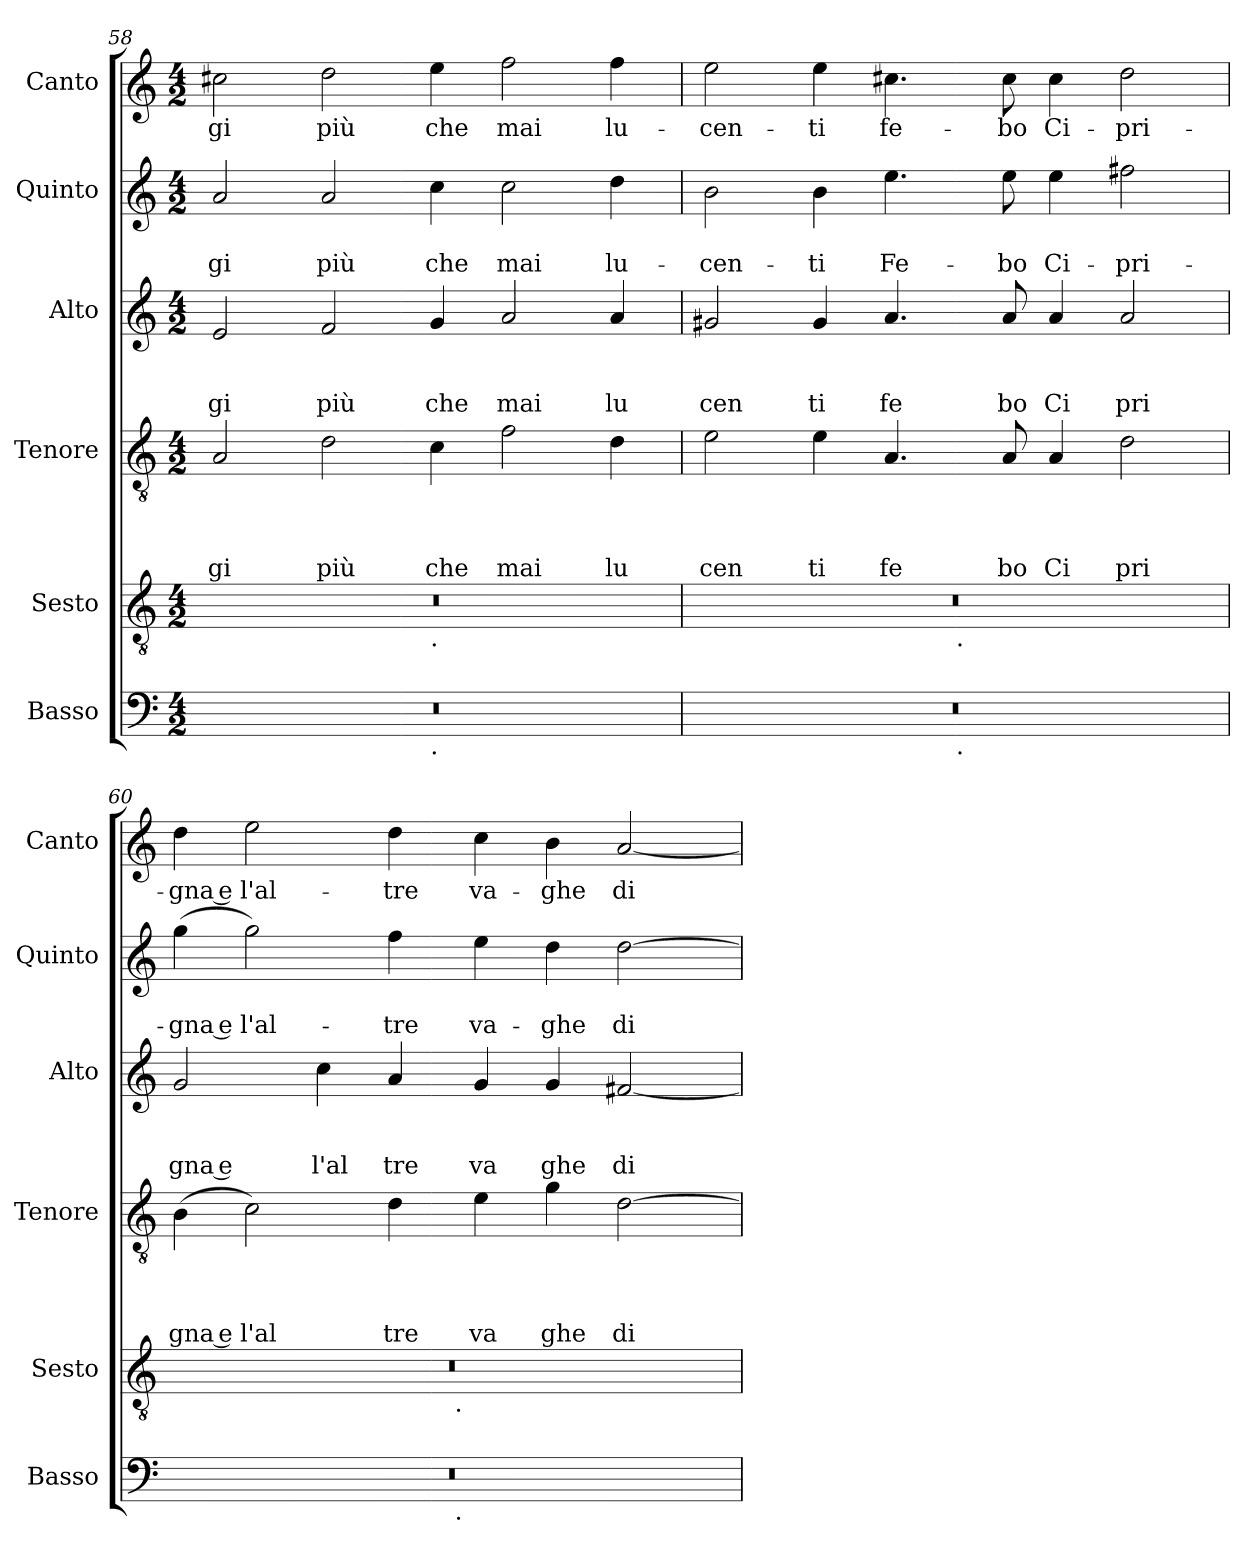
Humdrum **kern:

**kern	**kern	**kern	**text	**text	**text	**text	**kern	**text	**text	**text	**kern	**text	**text	**kern	**text
*part6	*part5	*part4	*part4	*part4	*part4	*part4	*part3	*part3	*part3	*part3	*part2	*part2	*part2	*part1	*part1
*staff6	*staff5	*staff4	*staff4	*staff4	*staff4	*staff4	*staff3	*staff3	*staff3	*staff3	*staff2	*staff2	*staff2	*staff1	*staff1
*I"Basso	*I"Sesto	*I"Tenore	*	*	*	*	*I"Alto	*	*	*	*I"Quinto	*	*	*I"Canto	*
*I'Basso	*I'Sesto	*I'Tenore	*	*	*	*	*I'Alto	*	*	*	*I'Quinto	*	*	*I'Canto	*
*clefF4	*clefGv2	*clefGv2	*	*	*	*	*clefG2	*	*	*	*clefG2	*	*	*clefG2	*
*k[]	*k[]	*k[]	*	*	*	*	*k[]	*	*	*	*k[]	*	*	*k[]	*
*C:	*C:	*C:	*	*	*	*	*C:	*	*	*	*C:	*	*	*C:	*
*M4/2	*M4/2	*M4/2	*	*	*	*	*M4/2	*	*	*	*M4/2	*	*	*M4/2	*
=58	=58	=58	=58	=58	=58	=58	=58	=58	=58	=58	=58	=58	=58	=58	=58
!	!	!	!	!	!	!LO:LY:b	!	!	!	!LO:LY:b	!	!	!LO:LY:b	!	!LO:LY:b
*^	*^	*	*	*	*	*	*	*	*	*	*	*	*	*	*
0r	1ryy	0r	1ryy	2A/	.	.	.	gi	2e/	.	.	gi	2a/	.	-gi	2cc#X\	-gi
!	!	!	!	!	!	!	!	!LO:LY:b	!	!	!	!LO:LY:b	!	!	!LO:LY:b	!	!LO:LY:b
.	.	.	.	2d\	.	.	.	più	2f/	.	.	più	2a/	.	più	2dd\	più
!	!	!	!LO:TX:b:t=.	!	!	!	!	!	!	!	!	!	!	!	!	!	!
!	!LO:TX:b:t=.	!	!	!	!	!	!	!	!	!	!	!	!	!	!	!	!
!	!	!	!	!	!	!	!	!LO:LY:b	!	!	!	!LO:LY:b	!	!	!LO:LY:b	!	!LO:LY:b
.	1ryy	.	1ryy	4c\	.	.	.	che	4g/	.	.	che	4cc\	.	che	4ee\	che
!	!	!	!	!	!	!	!	!LO:LY:b	!	!	!	!LO:LY:b	!	!	!LO:LY:b	!	!LO:LY:b
.	.	.	.	2f\	.	.	.	mai	2a/	.	.	mai	2cc\	.	mai	2ff\	mai
!	!	!	!	!	!	!	!	!LO:LY:b	!	!	!	!LO:LY:b	!	!	!LO:LY:b	!	!LO:LY:b
.	.	.	.	4d\	.	.	.	lu	4a/	.	.	lu	4dd\	.	lu-	4ff\	lu-
=59	=59	=59	=59	=59	=59	=59	=59	=59	=59	=59	=59	=59	=59	=59	=59	=59	=59
!	!	!	!	!	!	!	!	!LO:LY:b	!	!	!	!LO:LY:b	!	!	!LO:LY:b	!	!LO:LY:b
0r	1ryy	0r	1ryy	2e\	.	.	.	cen	2g#X/	.	.	cen	2b\	.	-cen-	2ee\	-cen-
!	!	!	!	!	!	!	!	!LO:LY:b	!	!	!	!LO:LY:b	!	!	!LO:LY:b	!	!LO:LY:b
.	.	.	.	4e\	.	.	.	ti	4g#/	.	.	ti	4b\	.	-ti	4ee\	-ti
!	!	!	!	!	!	!	!	!LO:LY:b	!	!	!	!LO:LY:b	!	!	!LO:LY:b	!	!LO:LY:b
.	.	.	.	4.A/	.	.	.	fe	4.a/	.	.	fe	4.ee\	.	Fe-	4.cc#X\	fe-
!	!	!	!LO:TX:b:t=.	!	!	!	!	!	!	!	!	!	!	!	!	!	!
!	!LO:TX:b:t=.	!	!	!	!	!	!	!	!	!	!	!	!	!	!	!	!
.	1ryy	.	1ryy	.	.	.	.	.	.	.	.	.	.	.	.	.	.
!	!	!	!	!	!	!	!	!LO:LY:b	!	!	!	!LO:LY:b	!	!	!LO:LY:b	!	!LO:LY:b
.	.	.	.	8A/	.	.	.	bo	8a/	.	.	bo	8ee\	.	-bo	8cc#\	-bo
!	!	!	!	!	!	!	!	!LO:LY:b	!	!	!	!LO:LY:b	!	!	!LO:LY:b	!	!LO:LY:b
.	.	.	.	4A/	.	.	.	Ci	4a/	.	.	Ci	4ee\	.	Ci-	4cc#\	Ci-
!	!	!	!	!	!	!	!	!LO:LY:b	!	!	!	!LO:LY:b	!	!	!LO:LY:b	!	!LO:LY:b
.	.	.	.	2d\	.	.	.	pri	2a/	.	.	pri	2ff#X\	.	-pri-	2dd\	-pri-
=60	=60	=60	=60	=60	=60	=60	=60	=60	=60	=60	=60	=60	=60	=60	=60	=60	=60
!	!	!	!	!	!	!	!	!LO:LY:b	!	!	!	!LO:LY:b	!	!	!LO:LY:b	!	!LO:LY:b
0r	2ryy	0r	2ryy	(<4B\	.	.	.	gna e	2g/	.	.	gna e	(>4gg\	.	-gna e	4dd\	-gna e
!	!	!	!	!	!	!	!	!LO:LY:b	!	!	!	!	!	!	!LO:LY:b	!	!LO:LY:b
.	.	.	.	2c\)	.	.	.	l'al	.	.	.	.	2gg\)	.	l'al-	2ee\	l'al-
!	!	!	!	!	!	!	!	!	!	!	!	!LO:LY:b	!	!	!	!	!
.	4...ryy	.	4...ryy	.	.	.	.	.	4cc\	.	.	l'al	.	.	.	.	.
!	!	!	!	!	!	!	!	!LO:LY:b	!	!	!	!LO:LY:b	!	!	!LO:LY:b	!	!LO:LY:b
.	.	.	.	4d\	.	.	.	tre	4a/	.	.	tre	4ff\	.	-tre	4dd\	-tre
!	!	!	!LO:TX:b:t=.	!	!	!	!	!	!	!	!	!	!	!	!	!	!
!	!LO:TX:b:t=.	!	!	!	!	!	!	!	!	!	!	!	!	!	!	!	!
.	1ryy	.	1ryy	.	.	.	.	.	.	.	.	.	.	.	.	.	.
!	!	!	!	!	!	!	!	!LO:LY:b	!	!	!	!LO:LY:b	!	!	!LO:LY:b	!	!LO:LY:b
.	.	.	.	4e\	.	.	.	va	4g/	.	.	va	4ee\	.	va-	4cc\	va-
!	!	!	!	!	!	!	!	!LO:LY:b	!	!	!	!LO:LY:b	!	!	!LO:LY:b	!	!LO:LY:b
.	.	.	.	4g\	.	.	.	ghe	4g/	.	.	ghe	4dd\	.	-ghe	4b\	-ghe
!	!	!	!	!	!	!	!	!LO:LY:b	!	!	!	!LO:LY:b	!	!	!LO:LY:b	!	!LO:LY:b
.	.	.	.	[>2d\	.	.	.	di	[>2f#X/	.	.	di	[>2dd\	.	di-	[>2a/	di-
.	32ryy	.	32ryy	.	.	.	.	.	.	.	.	.	.	.	.	.	.
*v	*v	*	*	*	*	*	*	*	*	*	*	*	*	*	*	*	*
*	*v	*v	*	*	*	*	*	*	*	*	*	*	*	*	*	*
=	=	=	=	=	=	=	=	=	=	=	=	=	=	=	=
*-	*-	*-	*-	*-	*-	*-	*-	*-	*-	*-	*-	*-	*-	*-	*-
